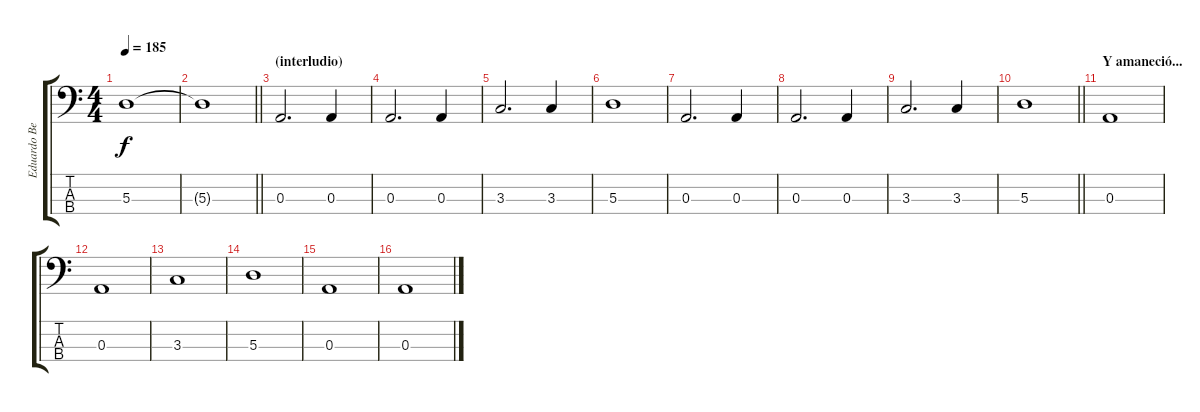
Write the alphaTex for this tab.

\track ("Eduardo Beaumont 'Piñas' - Bajo" "Eduardo Be") {instrument electricbassfinger}
\staff {score tabs}
\tuning (G2 D2 A1 E1) {hide}
\ts (4 4)
\tempo 185
\clef f4
\ks c
5.3.1{dy f} |
\barLineRight lightlight
5.3{t}.1 |
\section ("" "(interludio)")
0.3.2{d} 0.3.4 |
0.3.2{d} 0.3.4 |
3.3.2{d} 3.3.4 |
5.3.1 |
0.3.2{d} 0.3.4 |
0.3.2{d} 0.3.4 |
3.3.2{d} 3.3.4 |
\barLineRight lightlight
5.3.1 |
\section ("" "Y amaneció...")
0.3.1 |
0.3.1 |
3.3.1 |
5.3.1 |
0.3.1 |
0.3.1
